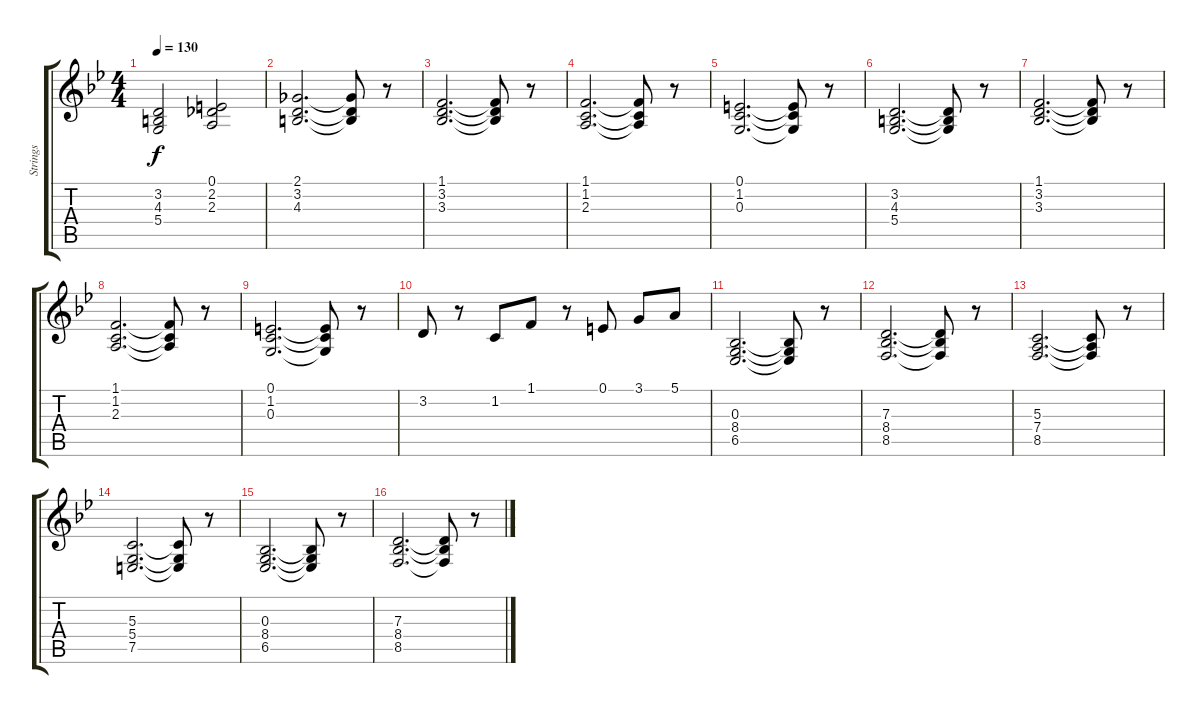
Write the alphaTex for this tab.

\track ("Strings" "Strings") {instrument stringensemble1}
\staff {score tabs}
\tuning (E4 B3 G3 D3 A2 E2) {hide}
\ts (4 4)
\tempo 130
\clef g2
\ks gminor
(3.2 4.3 5.4).2{dy f} (0.1 2.2 2.3).2 |
(2.1 3.2 4.3).2{d} (2.1{t} 3.2{t} 4.3{t}).8 r.8 |
(1.1 3.2 3.3).2{d} (1.1{t} 3.2{t} 3.3{t}).8 r.8 |
(1.1 1.2 2.3).2{d} (1.1{t} 1.2{t} 2.3{t}).8 r.8 |
(0.1 1.2 0.3).2{d} (0.1{t} 1.2{t} 0.3{t}).8 r.8 |
(3.2 4.3 5.4).2{d} (3.2{t} 4.3{t} 5.4{t}).8 r.8 |
(1.1 3.2 3.3).2{d} (1.1{t} 3.2{t} 3.3{t}).8 r.8 |
(1.1 1.2 2.3).2{d} (1.1{t} 1.2{t} 2.3{t}).8 r.8 |
(0.1 1.2 0.3).2{d} (0.1{t} 1.2{t} 0.3{t}).8 r.8 |
3.2.8 r.8 1.2.8 1.1.8 r.8 0.1.8 3.1.8 5.1.8 |
(0.3 8.4 6.5).2{d} (0.3{t} 8.4{t} 6.5{t}).8 r.8 |
(7.3 8.4 8.5).2{d} (7.3{t} 8.4{t} 8.5{t}).8 r.8 |
(5.3 7.4 8.5).2{d} (5.3{t} 7.4{t} 8.5{t}).8 r.8 |
(5.3 5.4 7.5).2{d} (5.3{t} 5.4{t} 7.5{t}).8 r.8 |
(0.3 8.4 6.5).2{d} (0.3{t} 8.4{t} 6.5{t}).8 r.8 |
(7.3 8.4 8.5).2{d} (7.3{t} 8.4{t} 8.5{t}).8 r.8
